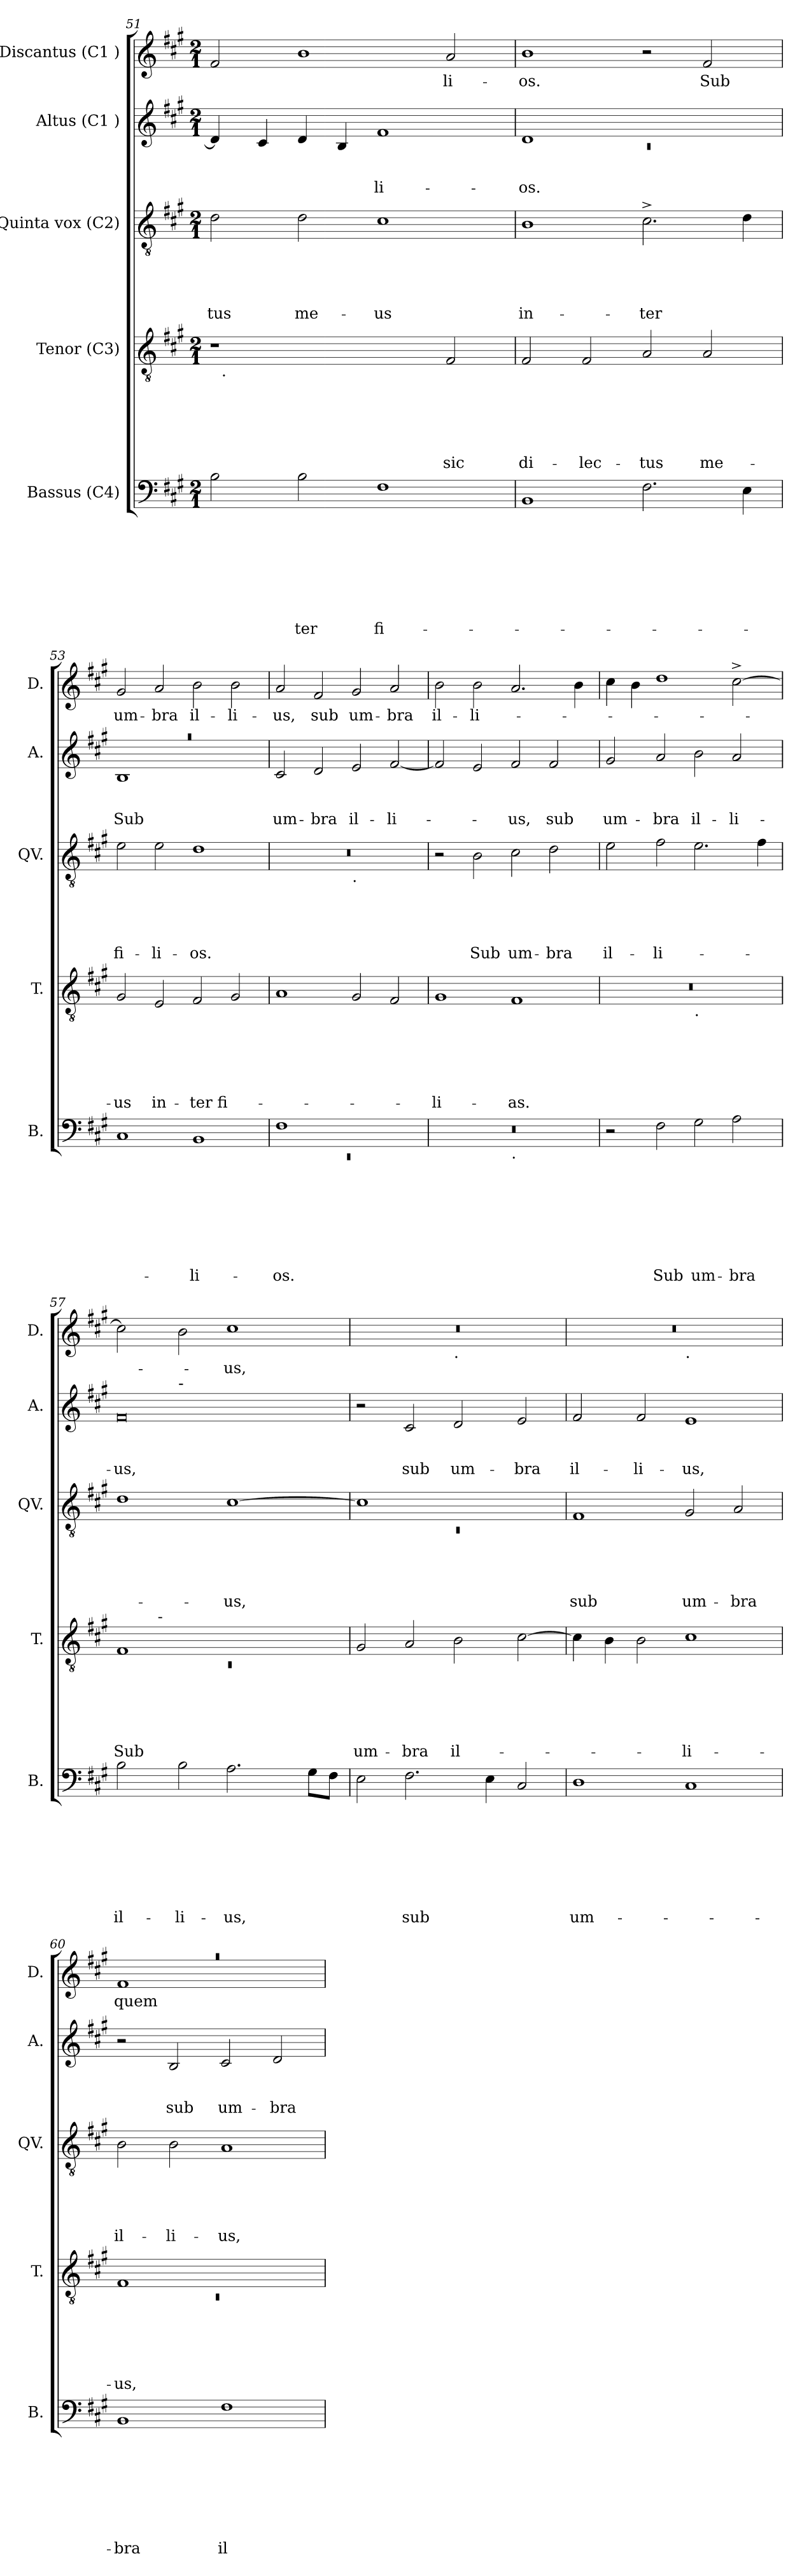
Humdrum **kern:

**kern	**text	**text	**text	**text	**text	**text	**text	**text	**kern	**text	**text	**text	**text	**text	**text	**kern	**text	**text	**text	**text	**text	**kern	**text	**text	**text	**kern	**text
*part5	*part5	*part5	*part5	*part5	*part5	*part5	*part5	*part5	*part4	*part4	*part4	*part4	*part4	*part4	*part4	*part3	*part3	*part3	*part3	*part3	*part3	*part2	*part2	*part2	*part2	*part1	*part1
*staff5	*staff5	*staff5	*staff5	*staff5	*staff5	*staff5	*staff5	*staff5	*staff4	*staff4	*staff4	*staff4	*staff4	*staff4	*staff4	*staff3	*staff3	*staff3	*staff3	*staff3	*staff3	*staff2	*staff2	*staff2	*staff2	*staff1	*staff1
*I"Bassus (C4)	*	*	*	*	*	*	*	*	*I"Tenor (C3)	*	*	*	*	*	*	*I"Quinta vox (C2)	*	*	*	*	*	*I"Altus (C1 )	*	*	*	*I"Discantus (C1 )	*
*I'B.	*	*	*	*	*	*	*	*	*I'T.	*	*	*	*	*	*	*I'QV.	*	*	*	*	*	*I'A.	*	*	*	*I'D.	*
*clefF4	*	*	*	*	*	*	*	*	*clefGv2	*	*	*	*	*	*	*clefGv2	*	*	*	*	*	*clefG2	*	*	*	*clefG2	*
*k[f#c#g#]	*	*	*	*	*	*	*	*	*k[f#c#g#]	*	*	*	*	*	*	*k[f#c#g#]	*	*	*	*	*	*k[f#c#g#]	*	*	*	*k[f#c#g#]	*
*A:	*	*	*	*	*	*	*	*	*A:	*	*	*	*	*	*	*A:	*	*	*	*	*	*A:	*	*	*	*A:	*
*M2/1	*	*	*	*	*	*	*	*	*M2/1	*	*	*	*	*	*	*M2/1	*	*	*	*	*	*M2/1	*	*	*	*M2/1	*
=51	=51	=51	=51	=51	=51	=51	=51	=51	=51	=51	=51	=51	=51	=51	=51	=51	=51	=51	=51	=51	=51	=51	=51	=51	=51	=51	=51
!	!	!	!	!	!	!	!	!	!	!	!	!	!	!	!	!	!	!	!	!	!LO:LY:b	!	!	!	!	!	!
*	*	*	*	*	*	*	*	*	*^	*	*	*	*	*	*	*	*	*	*	*	*	*	*	*	*	*	*
2B\	.	.	.	.	.	.	.	.	1r	32ryy	.	.	.	.	.	.	2d\	.	.	.	.	-tus	4d/]	.	.	.	2f#/	.
!	!	!	!	!	!	!	!	!	!	!LO:TX:b:t=.	!	!	!	!	!	!	!	!	!	!	!	!	!	!	!	!	!	!
.	.	.	.	.	.	.	.	.	.	1ryy	.	.	.	.	.	.	.	.	.	.	.	.	.	.	.	.	.	.
.	.	.	.	.	.	.	.	.	.	.	.	.	.	.	.	.	.	.	.	.	.	.	4c#/	.	.	.	.	.
!	!	!	!	!	!	!	!	!LO:LY:b	!	!	!	!	!	!	!	!	!	!	!	!	!	!LO:LY:b	!	!	!	!	!	!
2B\	.	.	.	.	.	.	.	-ter	.	.	.	.	.	.	.	.	2d\	.	.	.	.	me-	4d/	.	.	.	1b	.
.	.	.	.	.	.	.	.	.	.	.	.	.	.	.	.	.	.	.	.	.	.	.	4B/	.	.	.	.	.
!	!	!	!	!	!	!	!	!LO:LY:b	!	!	!	!	!	!	!	!	!	!	!	!	!	!LO:LY:b	!	!	!	!LO:LY:b:rj	!	!
1F#	.	.	.	.	.	.	.	fi-	2ryy	.	.	.	.	.	.	.	1c#	.	.	.	.	-us	1f#	.	.	-li-	.	.
.	.	.	.	.	.	.	.	.	.	2ryy	.	.	.	.	.	.	.	.	.	.	.	.	.	.	.	.	.	.
!	!	!	!	!	!	!	!	!	!	!	!	!	!	!	!	!LO:LY:b	!	!	!	!	!	!	!	!	!	!	!	!LO:LY:b
.	.	.	.	.	.	.	.	.	2F#/	.	.	.	.	.	.	sic	.	.	.	.	.	.	.	.	.	.	2a/	-li-
.	.	.	.	.	.	.	.	.	.	4...ryy	.	.	.	.	.	.	.	.	.	.	.	.	.	.	.	.	.	.
=52	=52	=52	=52	=52	=52	=52	=52	=52	=52	=52	=52	=52	=52	=52	=52	=52	=52	=52	=52	=52	=52	=52	=52	=52	=52	=52	=52	=52
*	*	*	*	*	*	*	*	*	*	*	*	*	*	*	*	*	*	*	*	*	*	*	*^	*	*	*	*	*
!	!	!	!	!	!	!	!	!	!	!	!	!	!	!	!	!LO:LY:b	!	!	!	!	!	!LO:LY:b	!	!LO:N:vis=1	!	!	!LO:LY:b	!	!LO:LY:b
*	*	*	*	*	*	*	*	*	*v	*v	*	*	*	*	*	*	*	*	*	*	*	*	*	*	*	*	*	*	*
1BB	.	.	.	.	.	.	.	.	2F#/	.	.	.	.	.	di-	1B	.	.	.	.	in-	1d	0rc	.	.	-os.	1b	-os.
!	!	!	!	!	!	!	!	!	!	!	!	!	!	!	!LO:LY:b	!	!	!	!	!	!	!	!	!	!	!	!	!
.	.	.	.	.	.	.	.	.	2F#/	.	.	.	.	.	-lec-	.	.	.	.	.	.	.	.	.	.	.	.	.
!	!	!	!	!	!	!	!	!	!	!	!	!	!	!	!LO:LY:b	!	!	!	!	!	!LO:LY:b	!	!	!	!	!	!	!
2.F#\	.	.	.	.	.	.	.	.	2A/	.	.	.	.	.	-tus	2.c#^>\	.	.	.	.	-ter	1ryy	.	.	.	.	2r	.
!	!	!	!	!	!	!	!	!	!	!	!	!	!	!	!LO:LY:b	!	!	!	!	!	!	!	!	!	!	!	!	!LO:LY:b
.	.	.	.	.	.	.	.	.	2A/	.	.	.	.	.	me-	.	.	.	.	.	.	.	.	.	.	.	2f#/	Sub
4E\	.	.	.	.	.	.	.	.	.	.	.	.	.	.	.	4d\	.	.	.	.	.	.	.	.	.	.	.	.
!!LO:LB:g=z
=53	=53	=53	=53	=53	=53	=53	=53	=53	=53	=53	=53	=53	=53	=53	=53	=53	=53	=53	=53	=53	=53	=53	=53	=53	=53	=53	=53	=53
!	!	!	!	!	!	!	!	!	!	!	!	!	!	!	!LO:LY:b	!	!	!	!	!	!LO:LY:b	!LO:N:vis=1	!	!	!	!LO:LY:b	!	!LO:LY:b
1C#	.	.	.	.	.	.	.	.	2G#/	.	.	.	.	.	-us	2e\	.	.	.	.	fi-	0raa	1B	.	.	Sub	2g#/	um-
!	!	!	!	!	!	!	!	!	!	!	!	!	!	!	!LO:LY:b	!	!	!	!	!	!LO:LY:b	!	!	!	!	!	!	!LO:LY:b
.	.	.	.	.	.	.	.	.	2E/	.	.	.	.	.	in-	2e\	.	.	.	.	-li-	.	.	.	.	.	2a/	-bra
!	!	!	!	!	!	!	!	!LO:LY:b:rj	!	!	!	!	!	!	!LO:LY:b	!	!	!	!	!	!LO:LY:b	!	!	!	!	!	!	!LO:LY:b
1BB	.	.	.	.	.	.	.	-li-	2F#/	.	.	.	.	.	-ter	1d	.	.	.	.	-os.	.	1ryy	.	.	.	2b\	il-
!	!	!	!	!	!	!	!	!	!	!	!	!	!	!	!LO:LY:b	!	!	!	!	!	!	!	!	!	!	!	!	!LO:LY:b
.	.	.	.	.	.	.	.	.	2G#/	.	.	.	.	.	fi-	.	.	.	.	.	.	.	.	.	.	.	2b\	-li-
*	*	*	*	*	*	*	*	*	*	*	*	*	*	*	*	*	*	*	*	*	*	*v	*v	*	*	*	*	*
=54	=54	=54	=54	=54	=54	=54	=54	=54	=54	=54	=54	=54	=54	=54	=54	=54	=54	=54	=54	=54	=54	=54	=54	=54	=54	=54	=54
*^	*	*	*	*	*	*	*	*	*	*	*	*	*	*	*	*	*	*	*	*	*	*	*	*	*	*	*
!	!LO:N:vis=1	!	!	!	!	!	!	!	!LO:LY:b	!	!	!	!	!	!	!	!	!	!	!	!	!	!	!	!	!LO:LY:b	!	!LO:LY:b
*	*	*	*	*	*	*	*	*	*	*	*	*	*	*	*	*	*^	*	*	*	*	*	*	*	*	*	*	*
1F#	0rEE	.	.	.	.	.	.	.	-os.	1A	.	.	.	.	.	.	0r	1ryy	.	.	.	.	.	2c#/	.	.	um-	2a/	-us,
!	!	!	!	!	!	!	!	!	!	!	!	!	!	!	!	!	!	!	!	!	!	!	!	!	!	!	!LO:LY:b	!	!LO:LY:b
.	.	.	.	.	.	.	.	.	.	.	.	.	.	.	.	.	.	.	.	.	.	.	.	2d/	.	.	-bra	2f#/	sub
!	!	!	!	!	!	!	!	!	!	!	!	!	!	!	!	!	!	!LO:TX:b:t=.	!	!	!	!	!	!	!	!	!	!	!
!	!	!	!	!	!	!	!	!	!	!	!	!	!	!	!	!	!	!	!	!	!	!	!	!	!	!	!LO:LY:b	!	!LO:LY:b
1ryy	.	.	.	.	.	.	.	.	.	2G#/	.	.	.	.	.	.	.	1ryy	.	.	.	.	.	2e/	.	.	il-	2g#/	um-
!	!	!	!	!	!	!	!	!	!	!	!	!	!	!	!	!	!	!	!	!	!	!	!	!	!	!	!LO:LY:b	!	!LO:LY:b
.	.	.	.	.	.	.	.	.	.	2F#/	.	.	.	.	.	.	.	.	.	.	.	.	.	[<2f#/	.	.	-li-	2a/	-bra
=55	=55	=55	=55	=55	=55	=55	=55	=55	=55	=55	=55	=55	=55	=55	=55	=55	=55	=55	=55	=55	=55	=55	=55	=55	=55	=55	=55	=55	=55
!	!	!	!	!	!	!	!	!	!	!	!	!	!	!	!	!LO:LY:b:rj	!	!	!	!	!	!	!	!	!	!	!	!	!LO:LY:b
*	*	*	*	*	*	*	*	*	*	*	*	*	*	*	*	*	*v	*v	*	*	*	*	*	*	*	*	*	*	*
0r	1ryy	.	.	.	.	.	.	.	.	1G#	.	.	.	.	.	-li-	2r	.	.	.	.	.	2f#/]	.	.	.	2b\	il-
!	!	!	!	!	!	!	!	!	!	!	!	!	!	!	!	!	!	!	!	!	!	!LO:LY:b	!	!	!	!	!	!LO:LY:b
.	.	.	.	.	.	.	.	.	.	.	.	.	.	.	.	.	2B\	.	.	.	.	Sub	2e/	.	.	.	2b\	-li-
!	!LO:TX:b:t=.	!	!	!	!	!	!	!	!	!	!	!	!	!	!	!	!	!	!	!	!	!	!	!	!	!	!	!
!	!	!	!	!	!	!	!	!	!	!	!	!	!	!	!	!LO:LY:b	!	!	!	!	!	!LO:LY:b	!	!	!	!LO:LY:b	!	!
.	1ryy	.	.	.	.	.	.	.	.	1F#	.	.	.	.	.	-as.	2c#\	.	.	.	.	um-	2f#/	.	.	-us,	2.a/	.
!	!	!	!	!	!	!	!	!	!	!	!	!	!	!	!	!	!	!	!	!	!	!LO:LY:b	!	!	!	!LO:LY:b	!	!
.	.	.	.	.	.	.	.	.	.	.	.	.	.	.	.	.	2d\	.	.	.	.	-bra	2f#/	.	.	sub	.	.
.	.	.	.	.	.	.	.	.	.	.	.	.	.	.	.	.	.	.	.	.	.	.	.	.	.	.	4b\	.
=56	=56	=56	=56	=56	=56	=56	=56	=56	=56	=56	=56	=56	=56	=56	=56	=56	=56	=56	=56	=56	=56	=56	=56	=56	=56	=56	=56	=56
!	!	!	!	!	!	!	!	!	!	!	!	!	!	!	!	!	!	!	!	!	!	!LO:LY:b	!	!	!	!LO:LY:b	!	!
*v	*v	*	*	*	*	*	*	*	*	*^	*	*	*	*	*	*	*	*	*	*	*	*	*	*	*	*	*	*
2r	.	.	.	.	.	.	.	.	0r	1ryy	.	.	.	.	.	.	2e\	.	.	.	.	il-	2g#/	.	.	um-	4cc#\	.
.	.	.	.	.	.	.	.	.	.	.	.	.	.	.	.	.	.	.	.	.	.	.	.	.	.	.	4b\	.
!	!	!	!	!	!	!	!	!LO:LY:b	!	!	!	!	!	!	!	!	!	!	!	!	!	!LO:LY:b	!	!	!	!LO:LY:b	!	!
2F#\	.	.	.	.	.	.	.	Sub	.	.	.	.	.	.	.	.	2f#\	.	.	.	.	-li-	2a/	.	.	-bra	1dd	.
!	!	!	!	!	!	!	!	!	!	!LO:TX:b:t=.	!	!	!	!	!	!	!	!	!	!	!	!	!	!	!	!	!	!
!	!	!	!	!	!	!	!	!LO:LY:b	!	!	!	!	!	!	!	!	!	!	!	!	!	!	!	!	!	!LO:LY:b	!	!
2G#\	.	.	.	.	.	.	.	um-	.	1ryy	.	.	.	.	.	.	2.e\	.	.	.	.	.	2b\	.	.	il-	.	.
!	!	!	!	!	!	!	!	!LO:LY:b	!	!	!	!	!	!	!	!	!	!	!	!	!	!	!	!	!	!LO:LY:b	!	!
2A\	.	.	.	.	.	.	.	-bra	.	.	.	.	.	.	.	.	.	.	.	.	.	.	2a/	.	.	-li-	[<2cc#^>\	.
.	.	.	.	.	.	.	.	.	.	.	.	.	.	.	.	.	4f#\	.	.	.	.	.	.	.	.	.	.	.
!!LO:LB:g=z
=57	=57	=57	=57	=57	=57	=57	=57	=57	=57	=57	=57	=57	=57	=57	=57	=57	=57	=57	=57	=57	=57	=57	=57	=57	=57	=57	=57	=57
!	!	!	!	!	!	!	!	!LO:LY:b	!	!LO:N:vis=1	!	!	!	!	!	!LO:LY:b	!	!	!	!	!	!	!	!	!	!LO:LY:b	!	!
*	*	*	*	*	*	*	*	*	*	*^	*	*	*	*	*	*	*	*	*	*	*	*	*^	*	*	*	*	*
2B\	.	.	.	.	.	.	.	il-	4.ryy	0rC	1F#	.	.	.	.	.	Sub	1d	.	.	.	.	.	0f#	2ryy	.	.	-us,	2cc#\]	.
!	!	!	!	!	!	!	!	!	!LO:TX:a:t=-	!	!	!	!	!	!	!	!	!	!	!	!	!	!	!	!	!	!	!	!	!
.	.	.	.	.	.	.	.	.	1ryy	.	.	.	.	.	.	.	.	.	.	.	.	.	.	.	.	.	.	.	.	.
!	!	!	!	!	!	!	!	!	!	!	!	!	!	!	!	!	!	!	!	!	!	!	!	!	!LO:TX:a:t=-	!	!	!	!	!
!	!	!	!	!	!	!	!	!LO:LY:b	!	!	!	!	!	!	!	!	!	!	!	!	!	!	!	!	!	!	!	!	!	!
2B\	.	.	.	.	.	.	.	-li-	.	.	.	.	.	.	.	.	.	.	.	.	.	.	.	.	1.ryy	.	.	.	2b\	.
!	!	!	!	!	!	!	!	!LO:LY:b	!	!	!	!	!	!	!	!	!	!	!	!	!	!	!LO:LY:b	!	!	!	!	!	!	!LO:LY:b
2.A\	.	.	.	.	.	.	.	-us,	.	.	1ryy	.	.	.	.	.	.	[>1c#	.	.	.	.	-us,	.	.	.	.	.	1cc#	-us,
.	.	.	.	.	.	.	.	.	2ryy	.	.	.	.	.	.	.	.	.	.	.	.	.	.	.	.	.	.	.	.	.
8G#\L	.	.	.	.	.	.	.	.	.	.	.	.	.	.	.	.	.	.	.	.	.	.	.	.	.	.	.	.	.	.
8F#\J	.	.	.	.	.	.	.	.	8ryy	.	.	.	.	.	.	.	.	.	.	.	.	.	.	.	.	.	.	.	.	.
*	*	*	*	*	*	*	*	*	*v	*v	*v	*	*	*	*	*	*	*	*	*	*	*	*	*	*	*	*	*	*	*
=58	=58	=58	=58	=58	=58	=58	=58	=58	=58	=58	=58	=58	=58	=58	=58	=58	=58	=58	=58	=58	=58	=58	=58	=58	=58	=58	=58	=58
*	*	*	*	*	*	*	*	*	*	*	*	*	*	*	*	*^	*	*	*	*	*	*	*	*	*	*	*	*
!	!	!	!	!	!	!	!	!	!	!	!	!	!	!	!LO:LY:b	!	!LO:N:vis=1	!	!	!	!	!	!	!	!	!	!	!	!
*	*	*	*	*	*	*	*	*	*	*	*	*	*	*	*	*	*	*	*	*	*	*	*v	*v	*	*	*	*^	*
2E\	.	.	.	.	.	.	.	.	2G#/	.	.	.	.	.	um-	1c#]	0rC	.	.	.	.	.	2r	.	.	.	0r	1ryy	.
!	!	!	!	!	!	!	!	!LO:LY:b	!	!	!	!	!	!	!LO:LY:b	!	!	!	!	!	!	!	!	!	!	!LO:LY:b	!	!	!
2.F#\	.	.	.	.	.	.	.	sub	2A/	.	.	.	.	.	-bra	.	.	.	.	.	.	.	2c#/	.	.	sub	.	.	.
!	!	!	!	!	!	!	!	!	!	!	!	!	!	!	!	!	!	!	!	!	!	!	!	!	!	!	!	!LO:TX:b:t=.	!
!	!	!	!	!	!	!	!	!	!	!	!	!	!	!	!LO:LY:b	!	!	!	!	!	!	!	!	!	!	!LO:LY:b	!	!	!
.	.	.	.	.	.	.	.	.	2B\	.	.	.	.	.	il-	1ryy	.	.	.	.	.	.	2d/	.	.	um-	.	1ryy	.
4E\	.	.	.	.	.	.	.	.	.	.	.	.	.	.	.	.	.	.	.	.	.	.	.	.	.	.	.	.	.
!	!	!	!	!	!	!	!	!	!	!	!	!	!	!	!	!	!	!	!	!	!	!	!	!	!	!LO:LY:b	!	!	!
2C#/	.	.	.	.	.	.	.	.	[>2c#\	.	.	.	.	.	.	.	.	.	.	.	.	.	2e/	.	.	-bra	.	.	.
*	*	*	*	*	*	*	*	*	*	*	*	*	*	*	*	*v	*v	*	*	*	*	*	*	*	*	*	*	*	*
=59	=59	=59	=59	=59	=59	=59	=59	=59	=59	=59	=59	=59	=59	=59	=59	=59	=59	=59	=59	=59	=59	=59	=59	=59	=59	=59	=59	=59
!	!	!	!	!	!	!	!	!LO:LY:b	!	!	!	!	!	!	!	!	!	!	!	!	!LO:LY:b	!	!	!	!LO:LY:b	!	!	!
1D	.	.	.	.	.	.	.	um-	4c#\]	.	.	.	.	.	.	1F#	.	.	.	.	sub	2f#/	.	.	il-	0r	1ryy	.
.	.	.	.	.	.	.	.	.	4B\	.	.	.	.	.	.	.	.	.	.	.	.	.	.	.	.	.	.	.
!	!	!	!	!	!	!	!	!	!	!	!	!	!	!	!	!	!	!	!	!	!	!	!	!	!LO:LY:b	!	!	!
.	.	.	.	.	.	.	.	.	2B\	.	.	.	.	.	.	.	.	.	.	.	.	2f#/	.	.	-li-	.	.	.
!	!	!	!	!	!	!	!	!	!	!	!	!	!	!	!	!	!	!	!	!	!	!	!	!	!	!	!LO:TX:b:t=.	!
!	!	!	!	!	!	!	!	!	!	!	!	!	!	!	!LO:LY:b:rj	!	!	!	!	!	!LO:LY:b	!	!	!	!LO:LY:b	!	!	!
1C#	.	.	.	.	.	.	.	.	1c#	.	.	.	.	.	-li-	2G#/	.	.	.	.	um-	1e	.	.	-us,	.	1ryy	.
!	!	!	!	!	!	!	!	!	!	!	!	!	!	!	!	!	!	!	!	!	!LO:LY:b	!	!	!	!	!	!	!
.	.	.	.	.	.	.	.	.	.	.	.	.	.	.	.	2A/	.	.	.	.	-bra	.	.	.	.	.	.	.
=60	=60	=60	=60	=60	=60	=60	=60	=60	=60	=60	=60	=60	=60	=60	=60	=60	=60	=60	=60	=60	=60	=60	=60	=60	=60	=60	=60	=60
*	*	*	*	*	*	*	*	*	*^	*	*	*	*	*	*	*	*	*	*	*	*	*	*	*	*	*	*	*
!	!	!	!	!	!	!	!	!LO:LY:b	!	!LO:N:vis=1	!	!	!	!	!	!LO:LY:b	!	!	!	!	!	!LO:LY:b	!	!	!	!	!LO:N:vis=1	!	!LO:LY:b
1BB	.	.	.	.	.	.	.	-bra	1F#	0rC	.	.	.	.	.	-us,	2B\	.	.	.	.	il-	2r	.	.	.	0raa	1f#	quem
!	!	!	!	!	!	!	!	!	!	!	!	!	!	!	!	!	!	!	!	!	!	!LO:LY:b	!	!	!	!LO:LY:b	!	!	!
.	.	.	.	.	.	.	.	.	.	.	.	.	.	.	.	.	2B\	.	.	.	.	-li-	2B/	.	.	sub	.	.	.
!	!	!	!	!	!	!	!	!LO:LY:b:rj	!	!	!	!	!	!	!	!	!	!	!	!	!	!LO:LY:b	!	!	!	!LO:LY:b	!	!	!
1F#	.	.	.	.	.	.	.	il-	1ryy	.	.	.	.	.	.	.	1A	.	.	.	.	-us,	2c#/	.	.	um-	.	1ryy	.
!	!	!	!	!	!	!	!	!	!	!	!	!	!	!	!	!	!	!	!	!	!	!	!	!	!	!LO:LY:b	!	!	!
.	.	.	.	.	.	.	.	.	.	.	.	.	.	.	.	.	.	.	.	.	.	.	2d/	.	.	-bra	.	.	.
*	*	*	*	*	*	*	*	*	*v	*v	*	*	*	*	*	*	*	*	*	*	*	*	*	*	*	*	*v	*v	*
=	=	=	=	=	=	=	=	=	=	=	=	=	=	=	=	=	=	=	=	=	=	=	=	=	=	=	=
*-	*-	*-	*-	*-	*-	*-	*-	*-	*-	*-	*-	*-	*-	*-	*-	*-	*-	*-	*-	*-	*-	*-	*-	*-	*-	*-	*-
